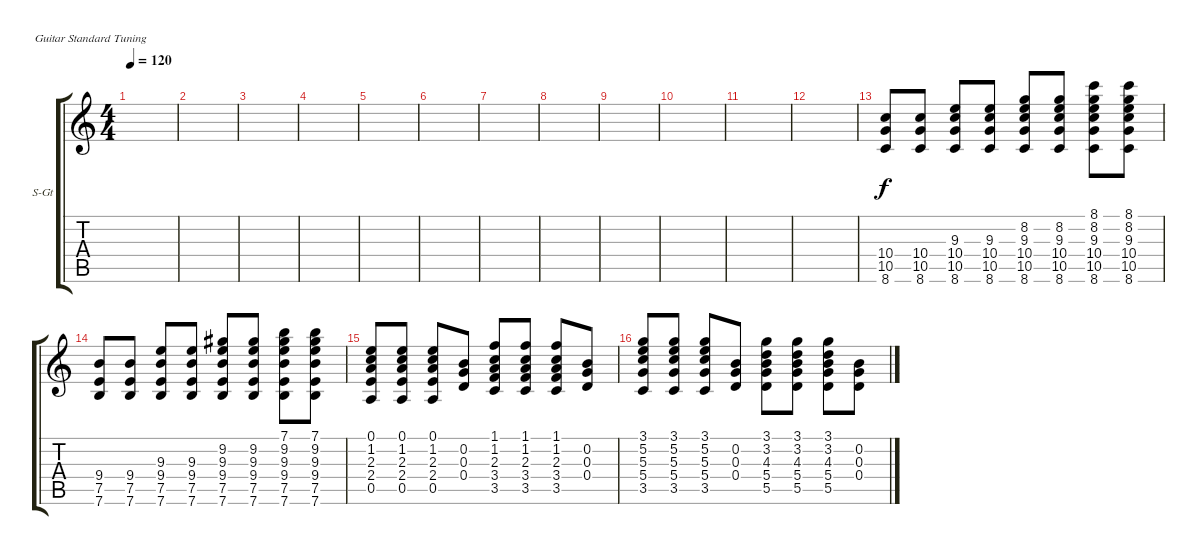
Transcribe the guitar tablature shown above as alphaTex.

\bracketExtendMode groupsimilarinstruments
\firstSystemTrackNameOrientation horizontal
\otherSystemsTrackNameOrientation horizontal
\track ("Accustic" "S-Gt") {instrument acousticguitarsteel}
\staff {score tabs}
\tuning (E4 B3 G3 D3 A2 E2)
\ts (4 4)
\tempo 120
\clef g2
\scale
0.487395
\ks c
|
\scale
0.256303 |
\scale
0.256303 |
\scale
0.333333 |
\scale
0.333333 |
\scale
0.333333 |
\scale
0.333333 |
\scale
0.333333 |
\scale
0.333333 |
\scale
0.333333 |
\scale
0.333333 |
\scale
0.333333 |
\scale
0.333333 (10.4 10.5 8.6).8 (10.4 10.5 8.6).8 (9.3 10.4 10.5 8.6).8 (9.3 10.4 10.5 8.6).8 (8.2 9.3 10.4 10.5 8.6).8 (8.2 9.3 10.4 10.5 8.6).8 (8.1 8.2 9.3 10.4 10.5 8.6).8 (8.1 8.2 9.3 10.4 10.5 8.6).8 |
\scale
0.333333 (9.4 7.5 7.6).8 (9.4 7.5 7.6).8 (9.3 9.4 7.5 7.6).8 (9.3 9.4 7.5 7.6).8 (9.2 9.3 9.4 7.5 7.6).8 (9.2 9.3 9.4 7.5 7.6).8 (7.1 9.2 9.3 9.4 7.5 7.6).8 (7.1 9.2 9.3 9.4 7.5 7.6).8 |
\scale
0.333333 (0.1 1.2 2.3 2.4 0.5).8 (0.1 1.2 2.3 2.4 0.5).8 (0.1 1.2 2.3 2.4 0.5).8 (0.2 0.3 0.4).8 (1.1 1.2 2.3 3.4 3.5).8 (1.1 1.2 2.3 3.4 3.5).8 (1.1 1.2 2.3 3.4 3.5).8 (0.2 0.3 0.4).8 |
\scale
0.333333 (3.1 5.2 5.3 5.4 3.5).8 (3.1 5.2 5.3 5.4 3.5).8 (3.1 5.2 5.3 5.4 3.5).8 (0.2 0.3 0.4).8 (3.1 3.2 4.3 5.4 5.5).8 (3.1 3.2 4.3 5.4 5.5).8 (3.1 3.2 4.3 5.4 5.5).8 (0.2 0.3 0.4).8
